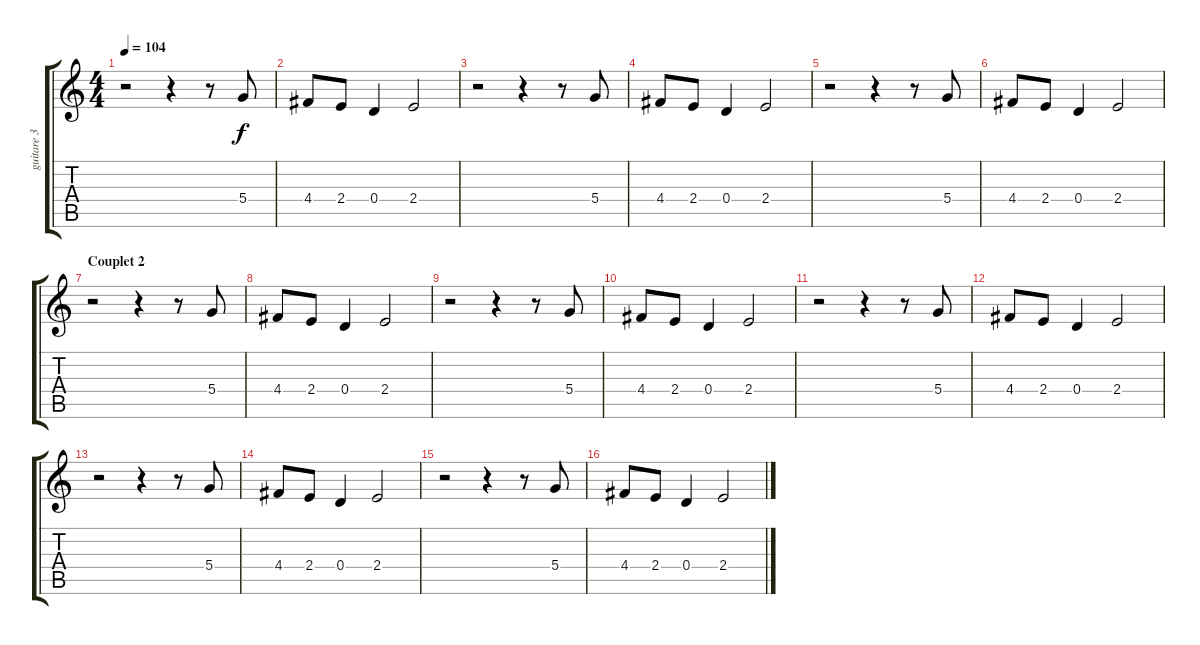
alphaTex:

\track ("guitare 3" "guitare 3") {instrument electricguitarclean}
\staff {score tabs}
\tuning (E4 B3 G3 D3 A2 E2) {hide}
\ts (4 4)
\tempo 104
\clef g2
\ks c
r.2{dy f} r.4 r.8 5.4.8 |
4.4.8 2.4.8 0.4.4 2.4.2 |
r.2 r.4 r.8 5.4.8 |
4.4.8 2.4.8 0.4.4 2.4.2 |
r.2 r.4 r.8 5.4.8 |
4.4.8 2.4.8 0.4.4 2.4.2 |
\section ("" "Couplet 2")
r.2 r.4 r.8 5.4.8 |
4.4.8 2.4.8 0.4.4 2.4.2 |
r.2 r.4 r.8 5.4.8 |
4.4.8 2.4.8 0.4.4 2.4.2 |
r.2 r.4 r.8 5.4.8 |
4.4.8 2.4.8 0.4.4 2.4.2 |
r.2 r.4 r.8 5.4.8 |
4.4.8 2.4.8 0.4.4 2.4.2 |
r.2 r.4 r.8 5.4.8 |
4.4.8 2.4.8 0.4.4 2.4.2
